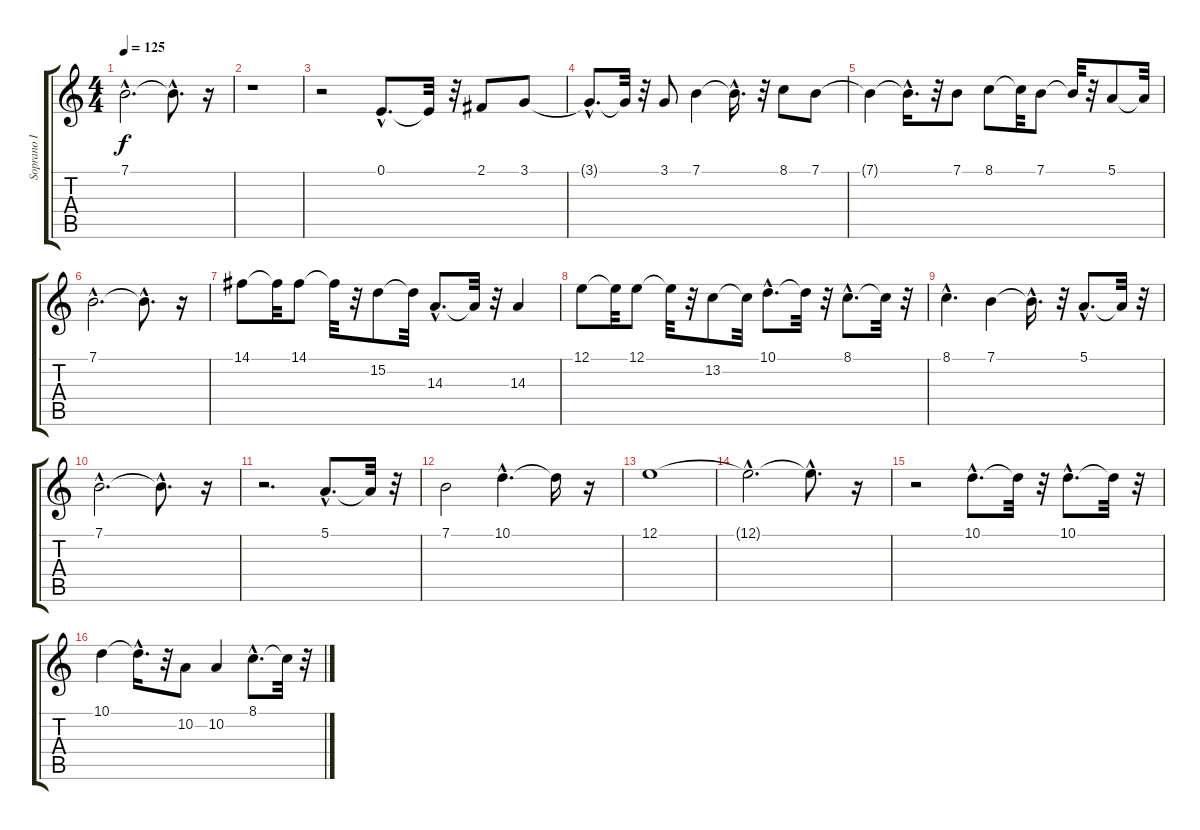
\track ("Soprano I" "Soprano I") {instrument lead6voice}
\staff {score tabs}
\tuning (E4 B3 G3 D3 A2 E2) {hide}
\ts (4 4)
\tempo 125
\clef g2
\ks c
7.1{hac}.2{d dy f} 7.1{hac t}.8{d} r.16 |
r.1 |
r.2 0.1{hac}.8{d} 0.1{t}.32 r.32 2.1.8 3.1.8 |
3.1{hac t}.8{d} 3.1{t}.32 r.32 3.1.8 7.1.4 7.1{hac t}.16{d} r.32 8.1.8 7.1.8 |
7.1{t}.4 7.1{hac t}.16{d} r.32 7.1.8 8.1.8 8.1{t}.32 7.1.8 7.1{t}.32 r.32 5.1.8 5.1{t}.32 |
7.1{hac}.2{d} 7.1{hac t}.8{d} r.16 |
14.1.8 14.1{t}.32 14.1.8 14.1{t}.32 r.32 15.2.8 15.2{t}.32 14.3{hac}.8{d} 14.3{t}.32 r.32 14.3.4 |
12.1.8 12.1{t}.32 12.1.8 12.1{t}.32 r.32 13.2.8 13.2{t}.32 10.1{hac}.8{d} 10.1{t}.32 r.32 8.1{hac}.8{d} 8.1{t}.32 r.32 |
8.1{hac}.4{d} 7.1.4 7.1{hac t}.16{d} r.32 5.1{hac}.8{d} 5.1{t}.32 r.32 |
7.1{hac}.2{d} 7.1{hac t}.8{d} r.16 |
r.2{d} 5.1{hac}.8{d} 5.1{t}.32 r.32 |
7.1.2 10.1{hac}.4{d} 10.1{t}.16 r.16 |
12.1.1 |
12.1{hac t}.2{d} 12.1{hac t}.8{d} r.16 |
r.2 10.1{hac}.8{d} 10.1{t}.32 r.32 10.1{hac}.8{d} 10.1{t}.32 r.32 |
10.1.4 10.1{hac t}.16{d} r.32 10.2.8 10.2.4 8.1{hac}.8{d} 8.1{t}.32 r.32
